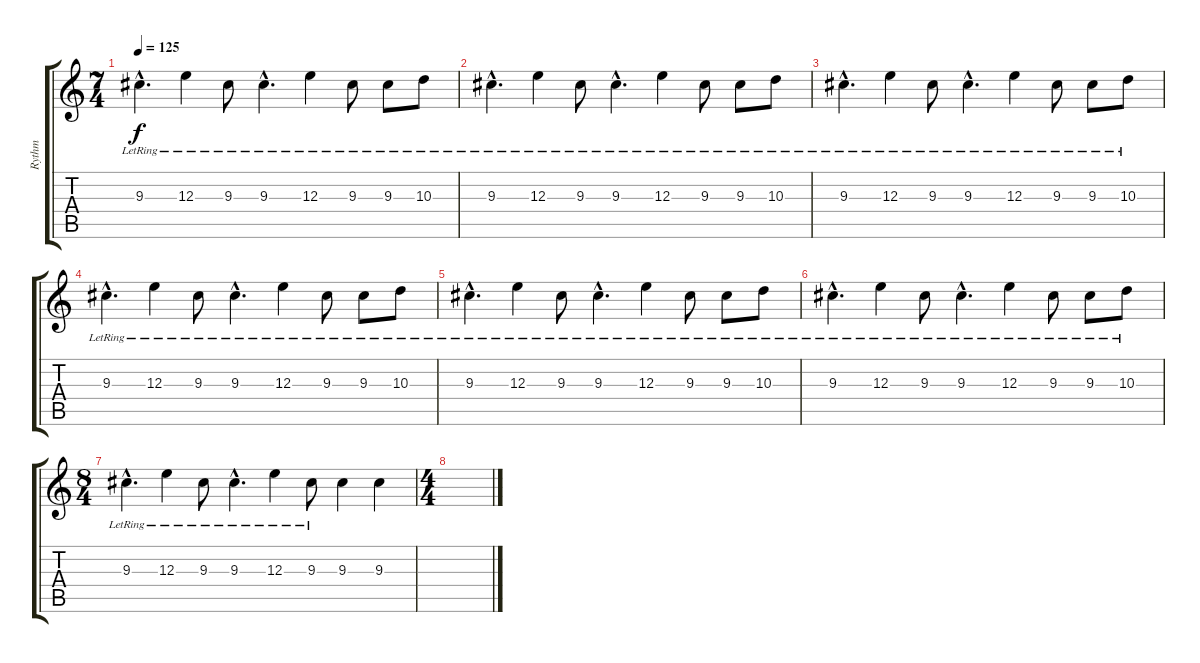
\track ("Rythm" "Rythm") {instrument electricguitarjazz}
\staff {score tabs}
\tuning (Db4 Ab3 E3 B2 Gb2 Db2) {hide}
\ts (7 4)
\tempo 125
\clef g2
\ks c
9.3{hac lr}.4{d dy f} 12.3{lr}.4 9.3{lr}.8 9.3{hac lr}.4{d} 12.3{lr}.4 9.3{lr}.8 9.3{lr}.8 10.3{lr}.8 |
9.3{hac lr}.4{d} 12.3{lr}.4 9.3{lr}.8 9.3{hac lr}.4{d} 12.3{lr}.4 9.3{lr}.8 9.3{lr}.8 10.3{lr}.8 |
9.3{hac lr}.4{d} 12.3{lr}.4 9.3{lr}.8 9.3{hac lr}.4{d} 12.3{lr}.4 9.3{lr}.8 9.3{lr}.8 10.3{lr}.8 |
9.3{hac lr}.4{d} 12.3{lr}.4 9.3{lr}.8 9.3{hac lr}.4{d} 12.3{lr}.4 9.3{lr}.8 9.3{lr}.8 10.3{lr}.8 |
9.3{hac lr}.4{d} 12.3{lr}.4 9.3{lr}.8 9.3{hac lr}.4{d} 12.3{lr}.4 9.3{lr}.8 9.3{lr}.8 10.3{lr}.8 |
9.3{hac lr}.4{d} 12.3{lr}.4 9.3{lr}.8 9.3{hac lr}.4{d} 12.3{lr}.4 9.3{lr}.8 9.3{lr}.8 10.3{lr}.8 |
\ts (8 4)
9.3{hac lr}.4{d} 12.3{lr}.4 9.3{lr}.8 9.3{hac lr}.4{d} 12.3{lr}.4 9.3{lr}.8 9.3.4 9.3.4 |
\ts (4 4)
